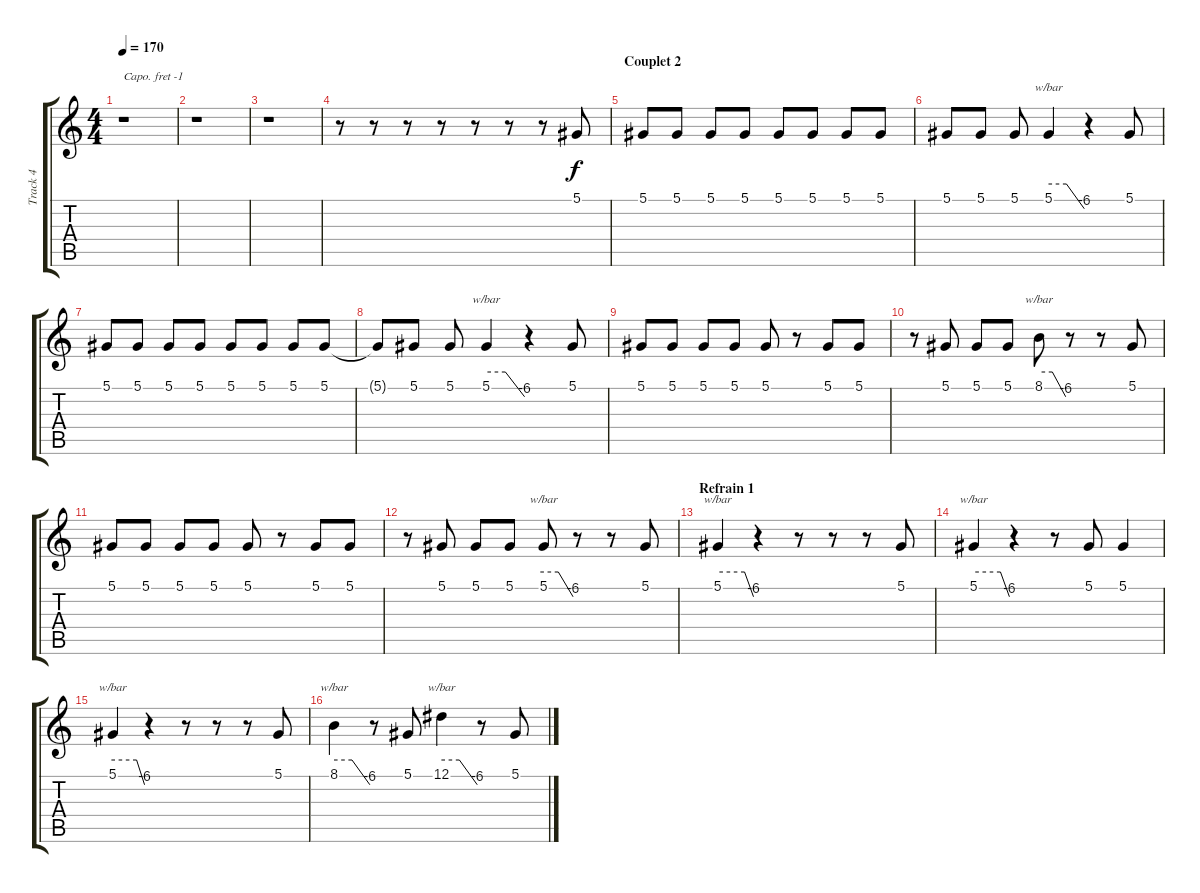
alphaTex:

\track ("Track 4" "Track 4") {instrument altosax}
\staff {score tabs}
\capo -1
\tuning (E4 B3 G3 D3 A2 E2) {hide}
\ts (4 4)
\tempo 170
\clef g2
\ks c
r.1{dy f} |
r.1 |
r.1 |
r.8 r.8 r.8 r.8 r.8 r.8 r.8 5.1.8 |
\section ("" "Couplet 2")
5.1.8 5.1.8 5.1.8 5.1.8 5.1.8 5.1.8 5.1.8 5.1.8 |
5.1.8 5.1.8 5.1.8 5.1.4{tbe (custom default 0 0 30 0 60 -24)} r.4 5.1.8 |
5.1.8 5.1.8 5.1.8 5.1.8 5.1.8 5.1.8 5.1.8 5.1.8 |
5.1{t}.8 5.1.8 5.1.8 5.1.4{tbe (custom default 0 0 30 0 60 -24)} r.4 5.1.8 |
5.1.8 5.1.8 5.1.8 5.1.8 5.1.8 r.8 5.1.8 5.1.8 |
r.8 5.1.8 5.1.8 5.1.8 8.1.8{tbe (custom default 0 0 30 0 60 -24)} r.8 r.8 5.1.8 |
5.1.8 5.1.8 5.1.8 5.1.8 5.1.8 r.8 5.1.8 5.1.8 |
r.8 5.1.8 5.1.8 5.1.8 5.1.8{tbe (custom default 0 0 30 0 60 -24)} r.8 r.8 5.1.8 |
\section ("" "Refrain 1")
5.1.4{tbe (custom default 0 0 45 0 60 -24)} r.4 r.8 r.8 r.8 5.1.8 |
5.1.4{tbe (custom default 0 0 45 0 60 -24)} r.4 r.8 5.1.8 5.1.4 |
5.1.4{tbe (custom default 0 0 45 0 60 -24)} r.4 r.8 r.8 r.8 5.1.8 |
8.1.4{tbe (custom default 0 0 30 0 60 -24)} r.8 5.1.8 12.1.4{tbe (custom default 0 0 30 0 60 -24)} r.8 5.1.8
